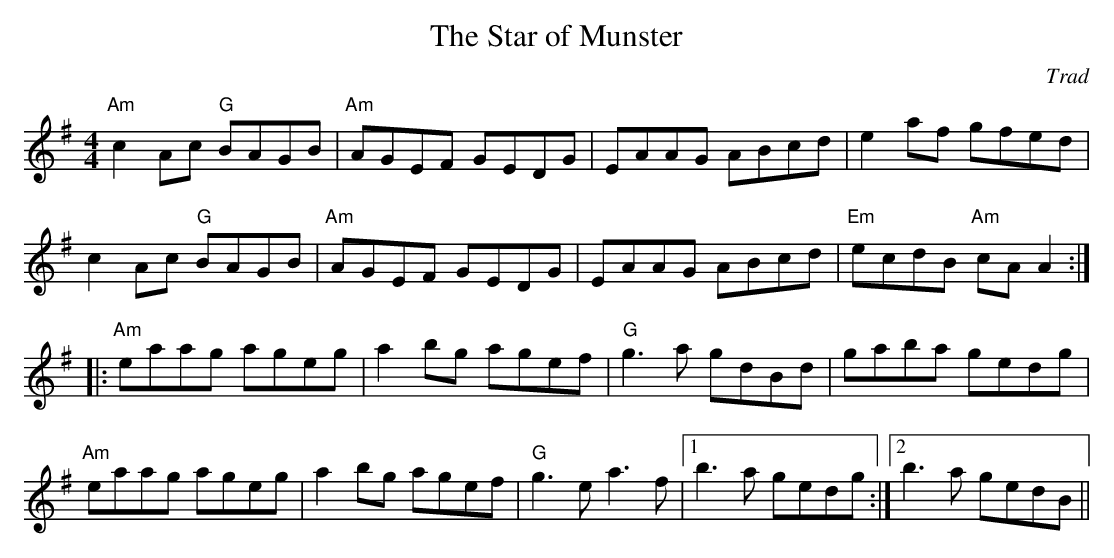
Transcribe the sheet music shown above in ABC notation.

X:1
T:Star of Munster, The
C:Trad
M:4/4
E:9
K:G
"Am"c2Ac "G"BAGB|"Am"AGEF GEDG|EAAG ABcd|e2af gfed|\
c2Ac "G"BAGB|"Am"AGEF GEDG|EAAG ABcd|"Em"ecdB "Am"cA A2::\
"Am"eaag ageg|a2bg agef|"G"g3a gdBd|gaba gedg|\
"Am"eaag ageg|a2bg agef|"G"g3 e a3 f|1 b3a gedg:|2 b3a gedB||**
